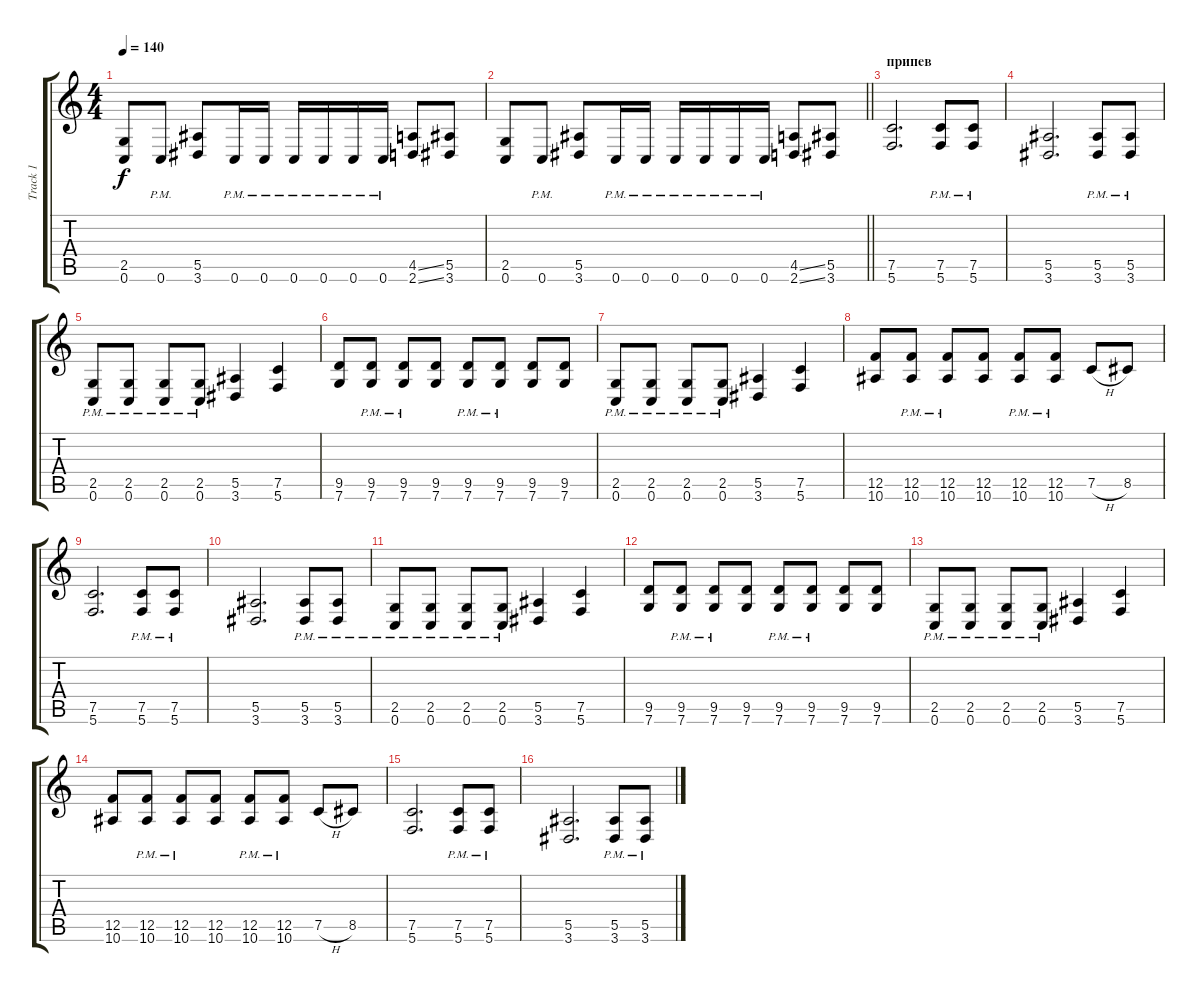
\track ("Track 1" "Track 1") {instrument distortionguitar}
\staff {score tabs}
\tuning (C4 G3 Eb3 Bb2 F2 C2) {hide}
\ts (4 4)
\tempo 140
\clef g2
\ks c
(2.5 0.6).8{dy f} 0.6{pm}.8 (5.5 3.6).8 0.6{pm}.16 0.6{pm}.16 0.6{pm}.16 0.6{pm}.16 0.6{pm}.16 0.6{pm}.16 (4.5{ss} 2.6{ss}).8 (5.5 3.6).8 |
\barLineRight lightlight
(2.5 0.6).8 0.6{pm}.8 (5.5 3.6).8 0.6{pm}.16 0.6{pm}.16 0.6{pm}.16 0.6{pm}.16 0.6{pm}.16 0.6{pm}.16 (4.5{ss} 2.6{ss}).8 (5.5 3.6).8 |
\section ("" "припев")
(7.5 5.6).2{d} (7.5 5.6{pm}).8 (7.5 5.6{pm}).8 |
(5.5 3.6).2{d} (5.5 3.6{pm}).8 (5.5 3.6{pm}).8 |
(2.5{pm} 0.6{pm}).8 (2.5{pm} 0.6{pm}).8 (2.5{pm} 0.6{pm}).8 (2.5{pm} 0.6{pm}).8 (5.5 3.6).4 (7.5 5.6).4 |
(9.5 7.6).8 (9.5{pm} 7.6{pm}).8 (9.5{pm} 7.6{pm}).8 (9.5 7.6).8 (9.5{pm} 7.6{pm}).8 (9.5{pm} 7.6{pm}).8 (9.5 7.6).8 (9.5 7.6).8 |
(2.5{pm} 0.6{pm}).8 (2.5{pm} 0.6{pm}).8 (2.5{pm} 0.6{pm}).8 (2.5{pm} 0.6{pm}).8 (5.5 3.6).4 (7.5 5.6).4 |
(12.5 10.6).8 (12.5{pm} 10.6{pm}).8 (12.5{pm} 10.6{pm}).8 (12.5 10.6).8 (12.5{pm} 10.6{pm}).8 (12.5{pm} 10.6{pm}).8 7.5{h}.8 8.5.8 |
(7.5 5.6).2{d} (7.5 5.6{pm}).8 (7.5 5.6{pm}).8 |
(5.5 3.6).2{d} (5.5 3.6{pm}).8 (5.5 3.6{pm}).8 |
(2.5{pm} 0.6{pm}).8 (2.5{pm} 0.6{pm}).8 (2.5{pm} 0.6{pm}).8 (2.5{pm} 0.6{pm}).8 (5.5 3.6).4 (7.5 5.6).4 |
(9.5 7.6).8 (9.5{pm} 7.6{pm}).8 (9.5{pm} 7.6{pm}).8 (9.5 7.6).8 (9.5{pm} 7.6{pm}).8 (9.5{pm} 7.6{pm}).8 (9.5 7.6).8 (9.5 7.6).8 |
(2.5{pm} 0.6{pm}).8 (2.5{pm} 0.6{pm}).8 (2.5{pm} 0.6{pm}).8 (2.5{pm} 0.6{pm}).8 (5.5 3.6).4 (7.5 5.6).4 |
(12.5 10.6).8 (12.5{pm} 10.6{pm}).8 (12.5{pm} 10.6{pm}).8 (12.5 10.6).8 (12.5{pm} 10.6{pm}).8 (12.5{pm} 10.6{pm}).8 7.5{h}.8 8.5.8 |
(7.5 5.6).2{d} (7.5 5.6{pm}).8 (7.5 5.6{pm}).8 |
(5.5 3.6).2{d} (5.5 3.6{pm}).8 (5.5 3.6{pm}).8
